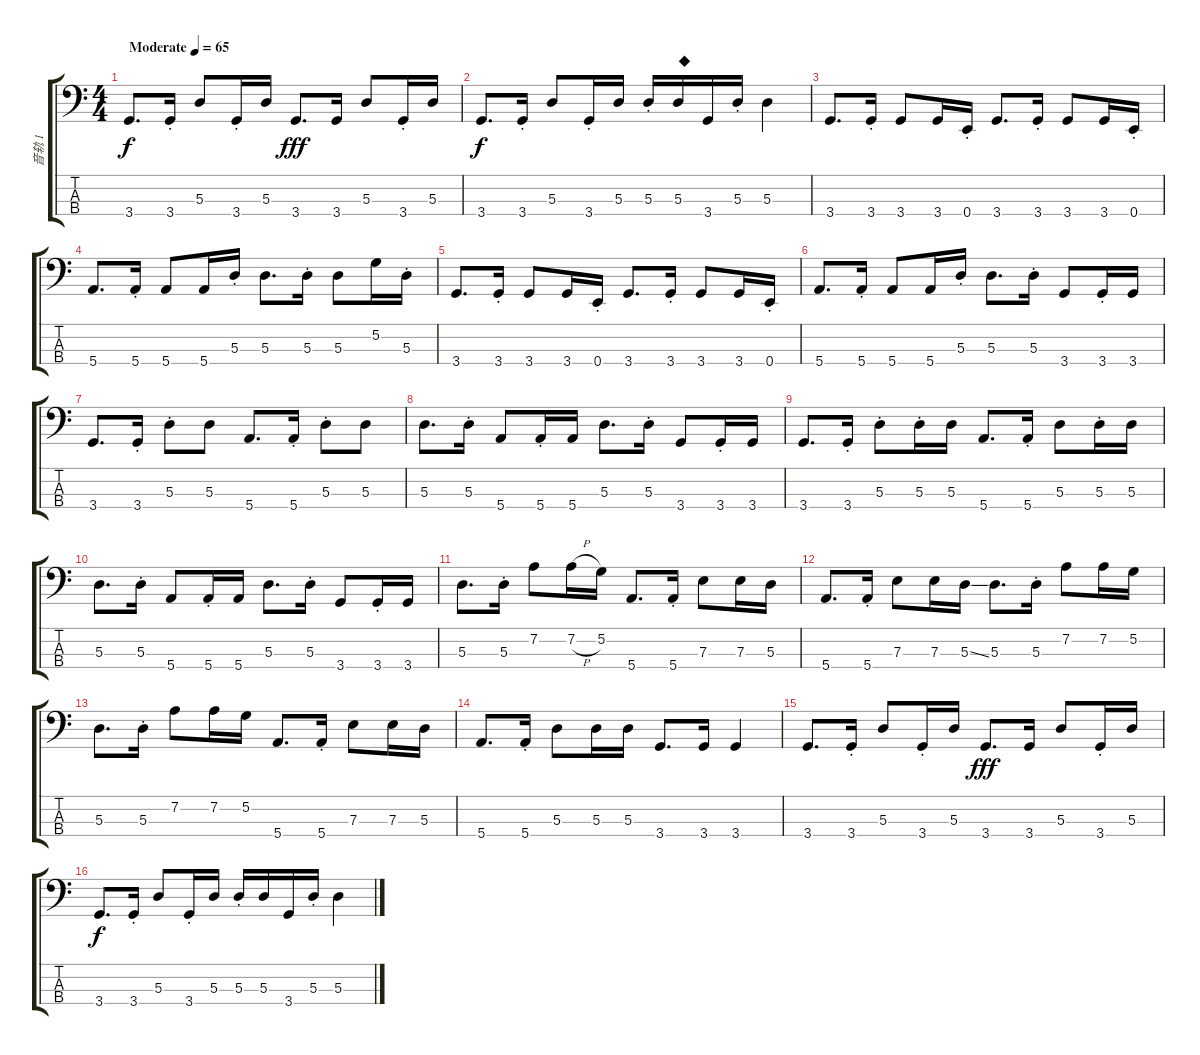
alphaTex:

\track ("音轨 1" "音轨 1") {instrument electricbassfinger}
\staff {score tabs}
\tuning (G2 D2 A1 E1) {hide}
\ts (4 4)
\tempo (65 "Moderate")
\clef f4
\ks c
3.4.8{d dy f instrument electricbassfinger} 3.4{st}.16 5.3.8 3.4{st}.16 5.3.16 3.4.8{d dy fff} 3.4.16 5.3.8 3.4{st}.16 5.3.16 |
3.4.8{d dy f} 3.4{st}.16 5.3.8 3.4{st}.16 5.3.16 5.3{st}.16 5.3.16{txt "◆"} 3.4.16 5.3{st}.16 5.3.4 |
3.4.8{d} 3.4{st}.16 3.4.8 3.4.16 0.4{st}.16 3.4.8{d} 3.4{st}.16 3.4.8 3.4.16 0.4{st}.16 |
5.4.8{d} 5.4{st}.16 5.4.8 5.4.16 5.3{st}.16 5.3.8{d} 5.3{st}.16 5.3.8 5.2.16 5.3{st}.16 |
3.4.8{d} 3.4{st}.16 3.4.8 3.4.16 0.4{st}.16 3.4.8{d} 3.4{st}.16 3.4.8 3.4.16 0.4{st}.16 |
5.4.8{d} 5.4{st}.16 5.4.8 5.4.16 5.3{st}.16 5.3.8{d} 5.3{st}.16 3.4.8 3.4{st}.16 3.4.16 |
3.4.8{d} 3.4{st}.16 5.3{st}.8 5.3.8 5.4.8{d} 5.4{st}.16 5.3{st}.8 5.3.8 |
5.3.8{d} 5.3{st}.16 5.4.8 5.4{st}.16 5.4.16 5.3.8{d} 5.3{st}.16 3.4.8 3.4{st}.16 3.4.16 |
3.4.8{d} 3.4{st}.16 5.3{st}.8 5.3{st}.16 5.3.16 5.4.8{d} 5.4{st}.16 5.3.8 5.3{st}.16 5.3.16 |
5.3.8{d} 5.3{st}.16 5.4.8 5.4{st}.16 5.4.16 5.3.8{d} 5.3{st}.16 3.4.8 3.4{st}.16 3.4.16 |
5.3.8{d} 5.3{st}.16 7.2.8 7.2{h}.16 5.2.16 5.4.8{d} 5.4{st}.16 7.3.8 7.3.16 5.3.16 |
5.4.8{d} 5.4{st}.16 7.3.8 7.3.16 5.3{ss}.16 5.3.8{d} 5.3{st}.16 7.2.8 7.2.16 5.2.16 |
5.3.8{d} 5.3{st}.16 7.2.8 7.2.16 5.2.16 5.4.8{d} 5.4{st}.16 7.3.8 7.3.16 5.3.16 |
5.4.8{d} 5.4{st}.16 5.3.8 5.3.16 5.3.16 3.4.8{d} 3.4.16 3.4.4 |
3.4.8{d} 3.4{st}.16 5.3.8 3.4{st}.16 5.3.16 3.4.8{d dy fff} 3.4.16 5.3.8 3.4{st}.16 5.3.16 |
3.4.8{d dy f} 3.4{st}.16 5.3.8 3.4{st}.16 5.3.16 5.3{st}.16 5.3.16 3.4.16 5.3{st}.16 5.3.4
